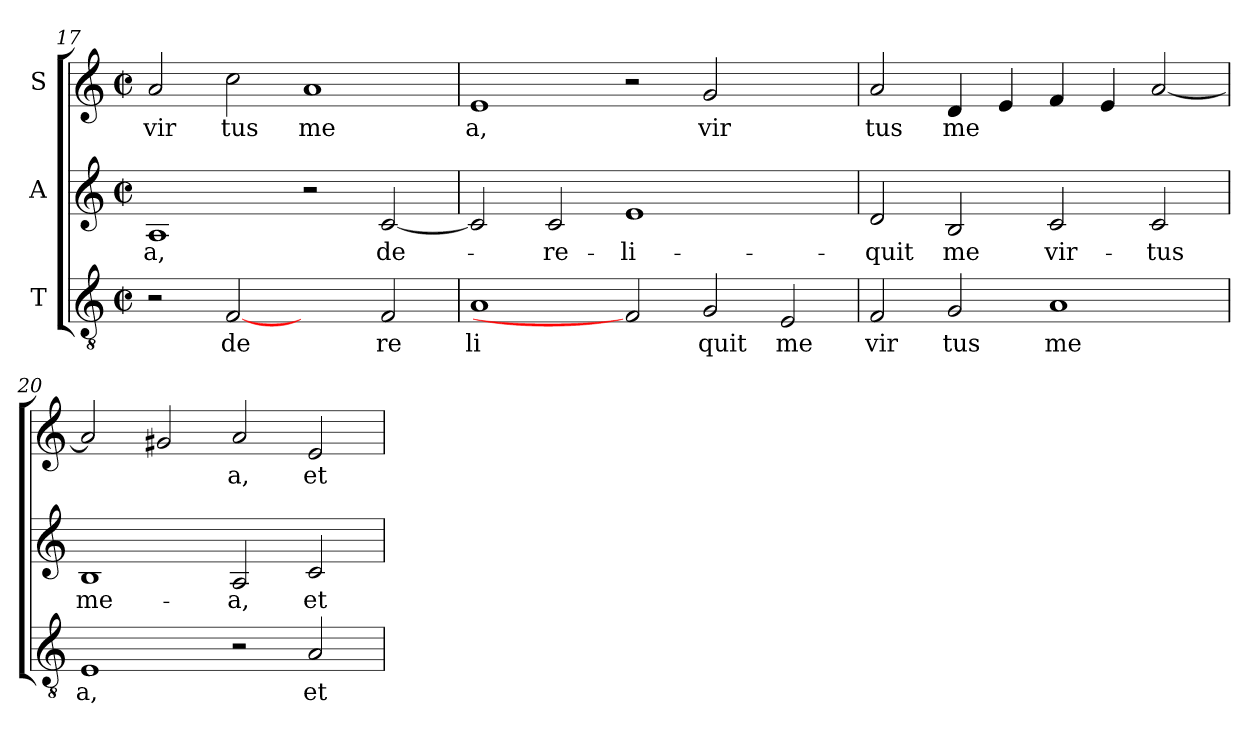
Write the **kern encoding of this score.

**kern	**text	**kern	**text	**kern	**text
*part3	*part3	*part2	*part2	*part1	*part1
*staff3	*staff3	*staff2	*staff2	*staff1	*staff1
*I"T	*	*I"A	*	*I"S	*
*clefGv2	*	*clefG2	*	*clefG2	*
*M2/2	*	*M2/2	*	*M2/2	*
*met(c|)	*	*met(c|)	*	*met(c|)	*
=17	=17	=17	=17	=17	=17
!	!	!	!LO:LY:b:cj	!	!LO:LY:b:cj
2r	.	1A	-a,	2a/	vir
!	!LO:LY:b:cj	!	!	!	!LO:LY:b:cj
[2F	de	.	.	2cc\	tus
!	!	!	!	!	!LO:LY:b:cj
2ryy	.	2r	.	1a	me
!	!LO:LY:b:cj	!	!LO:LY:b:cj	!	!
2F/	re	[<2c/	de-	.	.
=18	=18	=18	=18	=18	=18
!	!LO:LY:b:cj	!	!	!	!LO:LY:b:cj
1A	li	2c/]	.	1e	a,
!	!	!	!LO:LY:b:cj	!	!
.	.	2c/	-re-	.	.
!	!	!	!LO:LY:b:cj	!	!
2F]	.	1e	-li-	2r	.
!	!LO:LY:b:cj	!	!	!	!LO:LY:b:cj
2G/	quit	.	.	2g/	vir
!	!LO:LY:b:cj	!	!	!	!
2E/	me	2ryy	.	2ryy	.
=19	=19	=19	=19	=19	=19
!	!LO:LY:b:cj	!	!LO:LY:b:cj	!	!LO:LY:b:cj
2F/	vir	2d/	-quit	2a/	tus
!	!LO:LY:b:cj	!	!LO:LY:b:cj	!	!LO:LY:b
2G/	tus	2B/	me	4d/	me
.	.	.	.	4e/	.
!	!LO:LY:b:cj	!	!LO:LY:b:cj	!	!
1A	me	2c/	vir-	4f/	.
.	.	.	.	4e/	.
!	!	!	!LO:LY:b:cj	!	!
.	.	2c/	-tus	[<2a/	.
=20	=20	=20	=20	=20	=20
!	!LO:LY:b:cj	!	!LO:LY:b:cj	!	!
1E	a,	1B	me-	2a/]	.
.	.	.	.	2g#/	.
!	!	!	!LO:LY:b:cj	!	!LO:LY:b:cj
2r	.	2A/	-a,	2a/	a,
!	!LO:LY:b:cj	!	!LO:LY:b:cj	!	!LO:LY:b:cj
2A/	et	2c/	et	2e/	et
=	=	=	=	=	=
*-	*-	*-	*-	*-	*-
